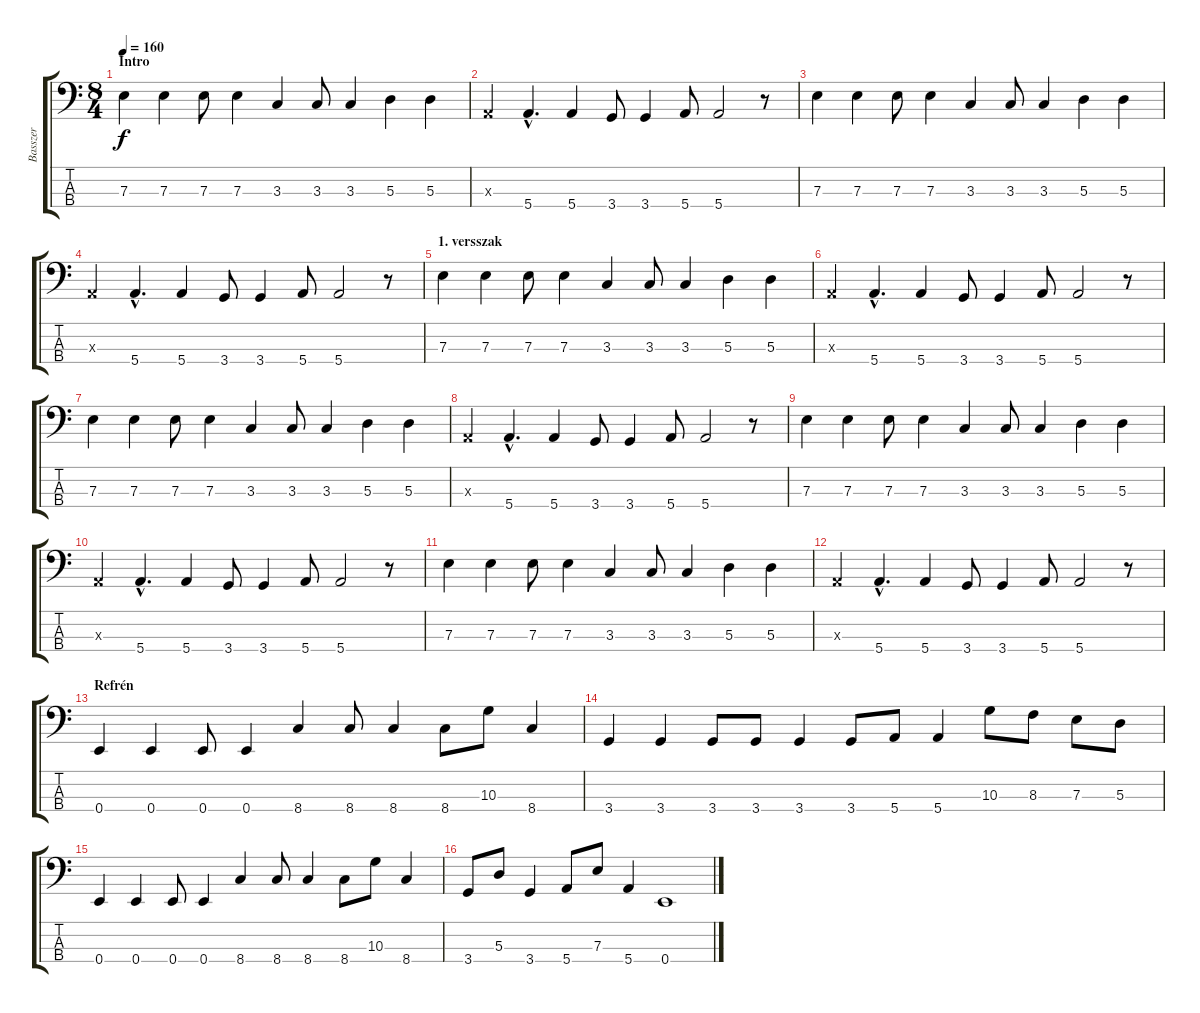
\track ("Basszer" "Basszer") {instrument electricbassfinger}
\staff {score tabs}
\tuning (G2 D2 A1 E1) {hide}
\ts (8 4)
\section ("" "Intro")
\tempo 160
\clef f4
\ks c
7.3.4{dy f instrument electricbassfinger} 7.3.4 7.3.8 7.3.4 3.3.4 3.3.8 3.3.4 5.3.4 5.3.4 |
0.3{x}.4 5.4{hac}.4{d} 5.4.4 3.4.8 3.4.4 5.4.8 5.4.2 r.8 |
7.3.4 7.3.4 7.3.8 7.3.4 3.3.4 3.3.8 3.3.4 5.3.4 5.3.4 |
0.3{x}.4 5.4{hac}.4{d} 5.4.4 3.4.8 3.4.4 5.4.8 5.4.2 r.8 |
\section ("" "1. versszak")
7.3.4 7.3.4 7.3.8 7.3.4 3.3.4 3.3.8 3.3.4 5.3.4 5.3.4 |
0.3{x}.4 5.4{hac}.4{d} 5.4.4 3.4.8 3.4.4 5.4.8 5.4.2 r.8 |
7.3.4 7.3.4 7.3.8 7.3.4 3.3.4 3.3.8 3.3.4 5.3.4 5.3.4 |
0.3{x}.4 5.4{hac}.4{d} 5.4.4 3.4.8 3.4.4 5.4.8 5.4.2 r.8 |
7.3.4 7.3.4 7.3.8 7.3.4 3.3.4 3.3.8 3.3.4 5.3.4 5.3.4 |
0.3{x}.4 5.4{hac}.4{d} 5.4.4 3.4.8 3.4.4 5.4.8 5.4.2 r.8 |
7.3.4 7.3.4 7.3.8 7.3.4 3.3.4 3.3.8 3.3.4 5.3.4 5.3.4 |
0.3{x}.4 5.4{hac}.4{d} 5.4.4 3.4.8 3.4.4 5.4.8 5.4.2 r.8 |
\section ("" "Refrén")
0.4.4 0.4.4 0.4.8 0.4.4 8.4.4 8.4.8 8.4.4 8.4.8 10.3.8 8.4.4 |
3.4.4 3.4.4 3.4.8 3.4.8 3.4.4 3.4.8 5.4.8 5.4.4 10.3.8 8.3.8 7.3.8 5.3.8 |
0.4.4 0.4.4 0.4.8 0.4.4 8.4.4 8.4.8 8.4.4 8.4.8 10.3.8 8.4.4 |
3.4.8 5.3.8 3.4.4 5.4.8 7.3.8 5.4.4 0.4.1
